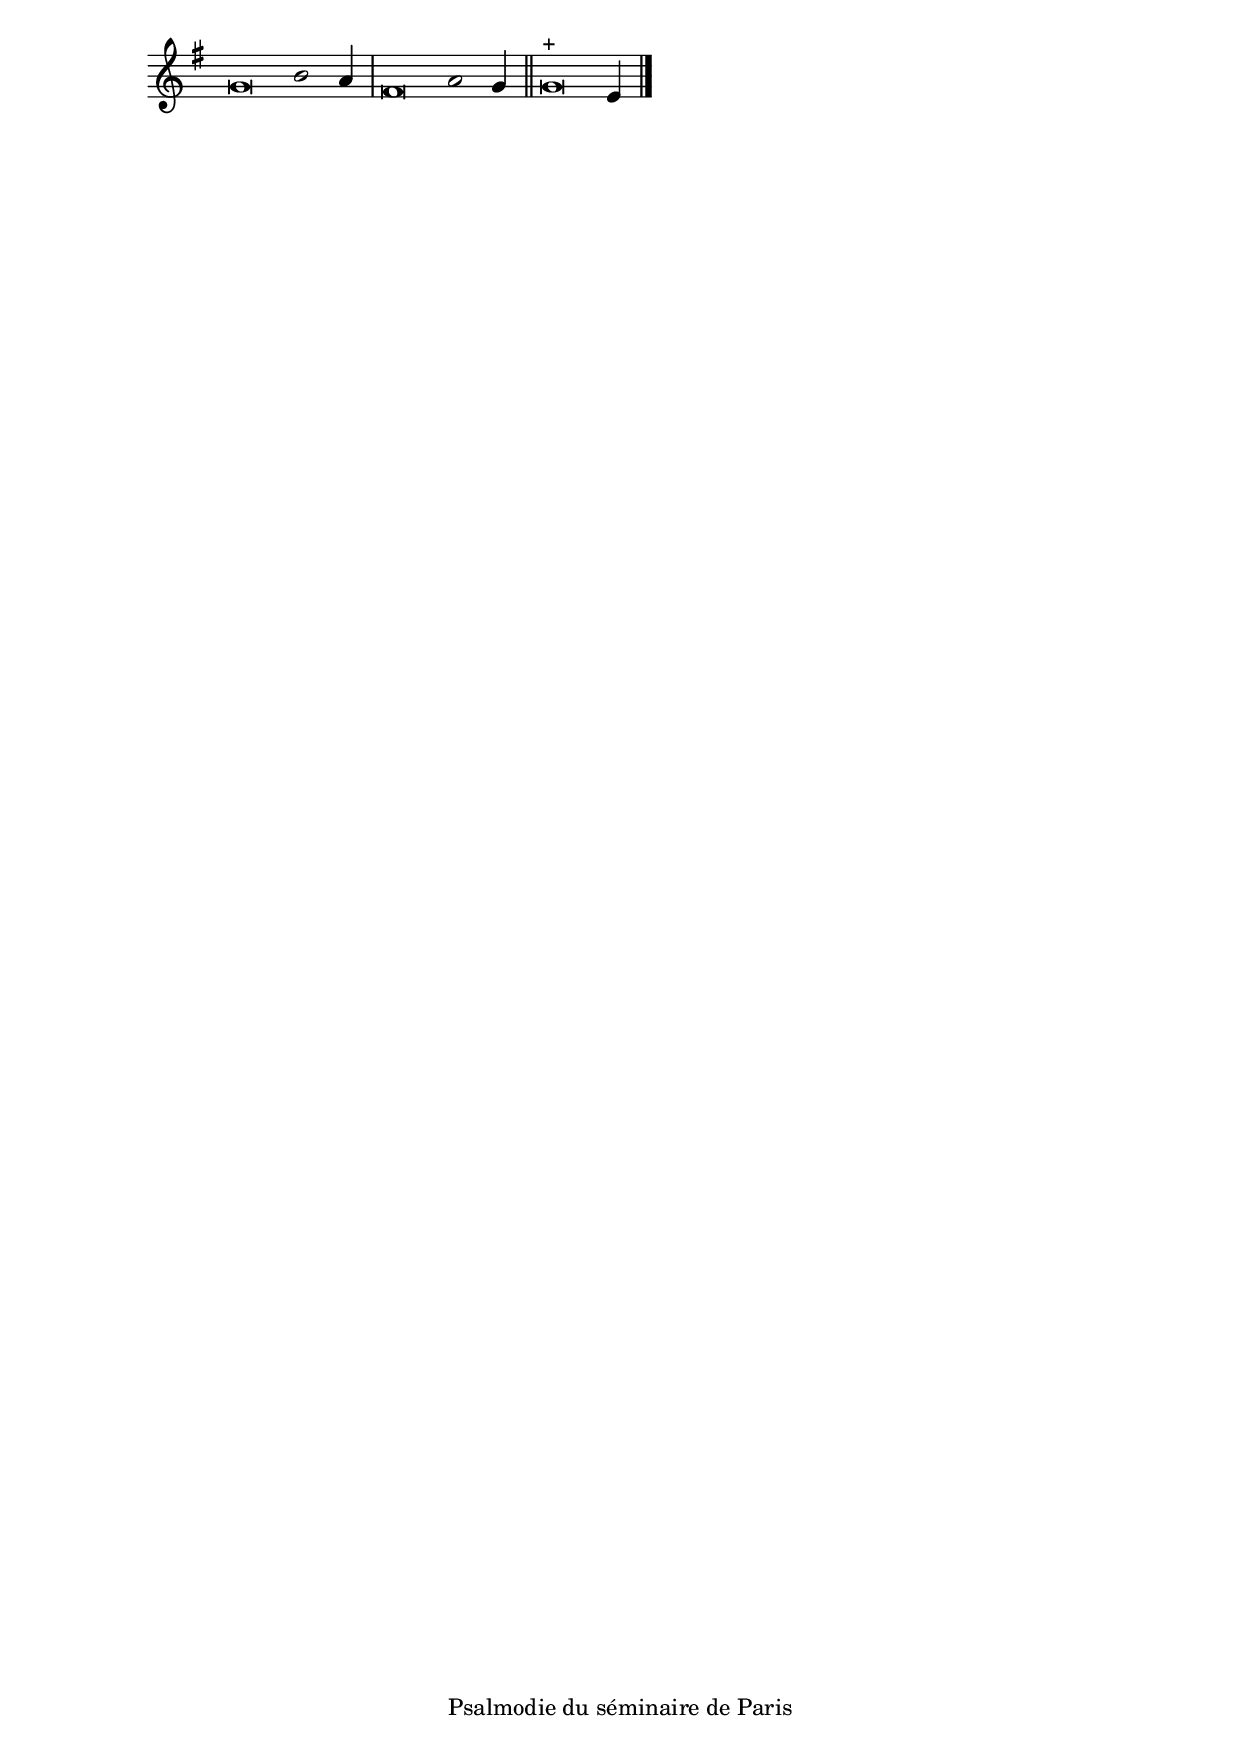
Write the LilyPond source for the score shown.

\version "2.20.0"
\language "italiano"

stemOff = \hide Staff.Stem
stemOn  = \undo \stemOff

\header {
  %title = "Psaume 76"
  %tagline = ##f
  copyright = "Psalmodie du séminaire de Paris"
}

\score {
  \new Staff \with { \remove "Time_signature_engraver" }
  \relative
  {
    \key sol \major
    \cadenzaOn
    \stemOff sol'\breve si2 \stemOn la4
    \bar "|"
    \stemOff fad\breve la2 \stemOn sol4
    \bar "||"
    \stemOff sol\breve^\markup{ + } \stemOn mi4
    \bar "|."
  }
}